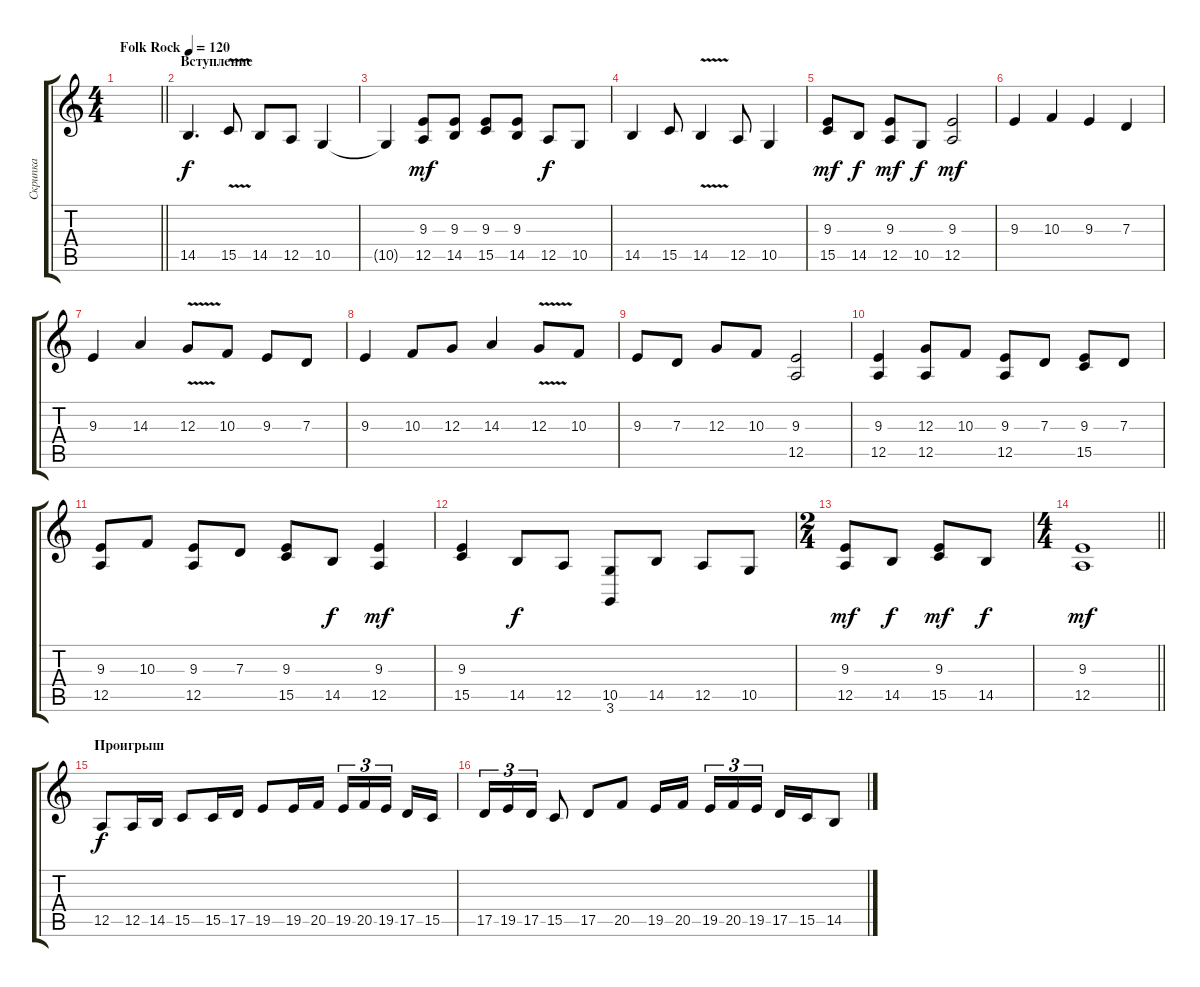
\track ("Скрипка" "Скрипка") {instrument violin}
\staff {score tabs}
\tuning (E4 B3 G3 D3 A2 E2) {hide}
\ts (4 4)
\tempo (120 "Folk Rock")
\clef g2
\barLineRight lightlight
\ks c
|
\section ("" "Вступление")
14.5.4{d} 15.5{v}.8 14.5.8 12.5.8 10.5.4 |
10.5{t}.4 (9.3 12.5).8{dy mf} (9.3 14.5).8 (9.3 15.5).8 (9.3 14.5).8 12.5.8{dy f} 10.5.8 |
14.5.4 15.5.8 14.5{v}.4 12.5.8 10.5.4 |
(9.3 15.5).8{dy mf} 14.5.8{dy f} (9.3 12.5).8{dy mf} 10.5.8{dy f} (9.3 12.5).2{dy mf} |
9.3.4 10.3.4 9.3.4 7.3.4 |
9.3.4 14.3.4 12.3{v}.8 10.3.8 9.3.8 7.3.8 |
9.3.4 10.3.8 12.3.8 14.3.4 12.3{v}.8 10.3.8 |
9.3.8 7.3.8 12.3.8 10.3.8 (9.3 12.5).2 |
(9.3 12.5).4 (12.3 12.5).8 10.3.8 (9.3 12.5).8 7.3.8 (9.3 15.5).8 7.3.8 |
(9.3 12.5).8 10.3.8 (9.3 12.5).8 7.3.8 (9.3 15.5).8 14.5.8{dy f} (9.3 12.5).4{dy mf} |
(9.3 15.5).4 14.5.8{dy f} 12.5.8 (10.5 3.6).8 14.5.8 12.5.8 10.5.8 |
\ts (2 4)
(9.3 12.5).8{dy mf} 14.5.8{dy f} (9.3 15.5).8{dy mf} 14.5.8{dy f} |
\ts (4 4)
\barLineRight lightlight
(9.3 12.5).1{dy mf} |
\section ("" "Проигрыш")
12.5.8{dy f} 12.5.16 14.5.16 15.5.8 15.5.16 17.5.16 19.5.8 19.5.16 20.5.16 19.5.16{tu (3 2)} 20.5.16{tu (3 2)} 19.5.16{tu (3 2) beam splitsecondary} 17.5.16 15.5.16 |
17.5.16{tu (3 2)} 19.5.16{tu (3 2)} 17.5.16{tu (3 2)} 15.5.8 17.5.8 20.5.8 19.5.16 20.5.16{beam splitsecondary} 19.5.16{tu (3 2)} 20.5.16{tu (3 2)} 19.5.16{tu (3 2)} 17.5.16 15.5.16 14.5.8
